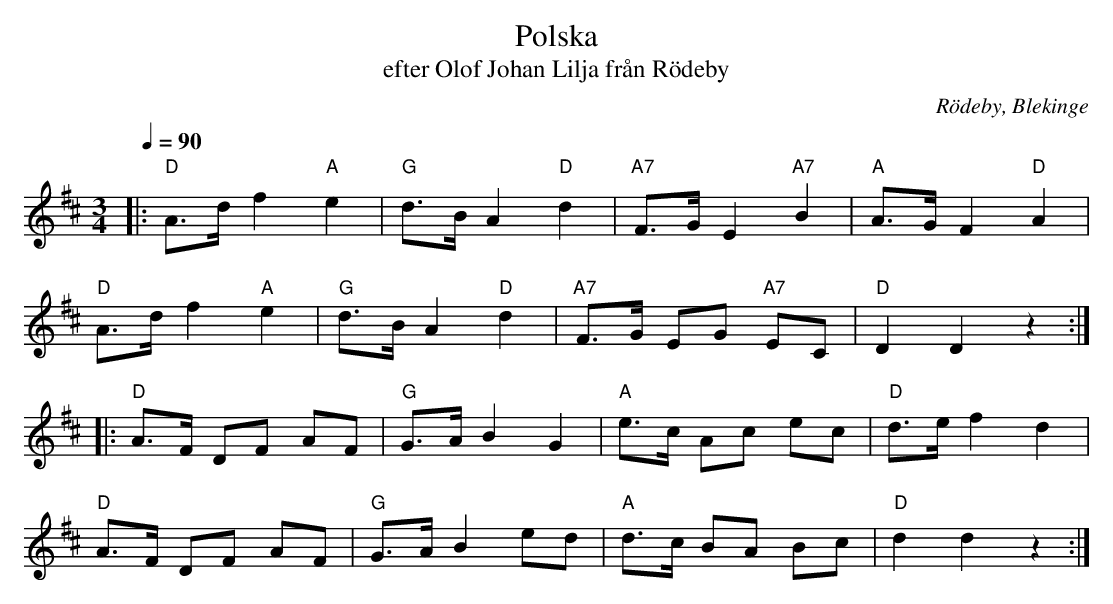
X:1
T:Polska
T:efter Olof Johan Lilja från Rödeby
L:1/8
M:3/4
O:Rödeby, Blekinge
Q:1/4=90
K:D
|: "D" A>d f2 "A" e2 | "G" d>B A2 "D" d2 | "A7" F>G E2 "A7"B2 | "A" A>G F2 "D" A2  |
   "D" A>d f2 "A" e2 | "G" d>B A2 "D" d2 | "A7" F>G EG "A7"EC | "D" D2  D2 z2 :|
|: "D" A>F DF AF | "G" G>A B2 G2 | "A" e>c Ac ec | "D" d>e f2 d2  |
   "D" A>F DF AF | "G" G>A B2 ed | "A" d>c BA Bc | "D" d2  d2 z2 :|
